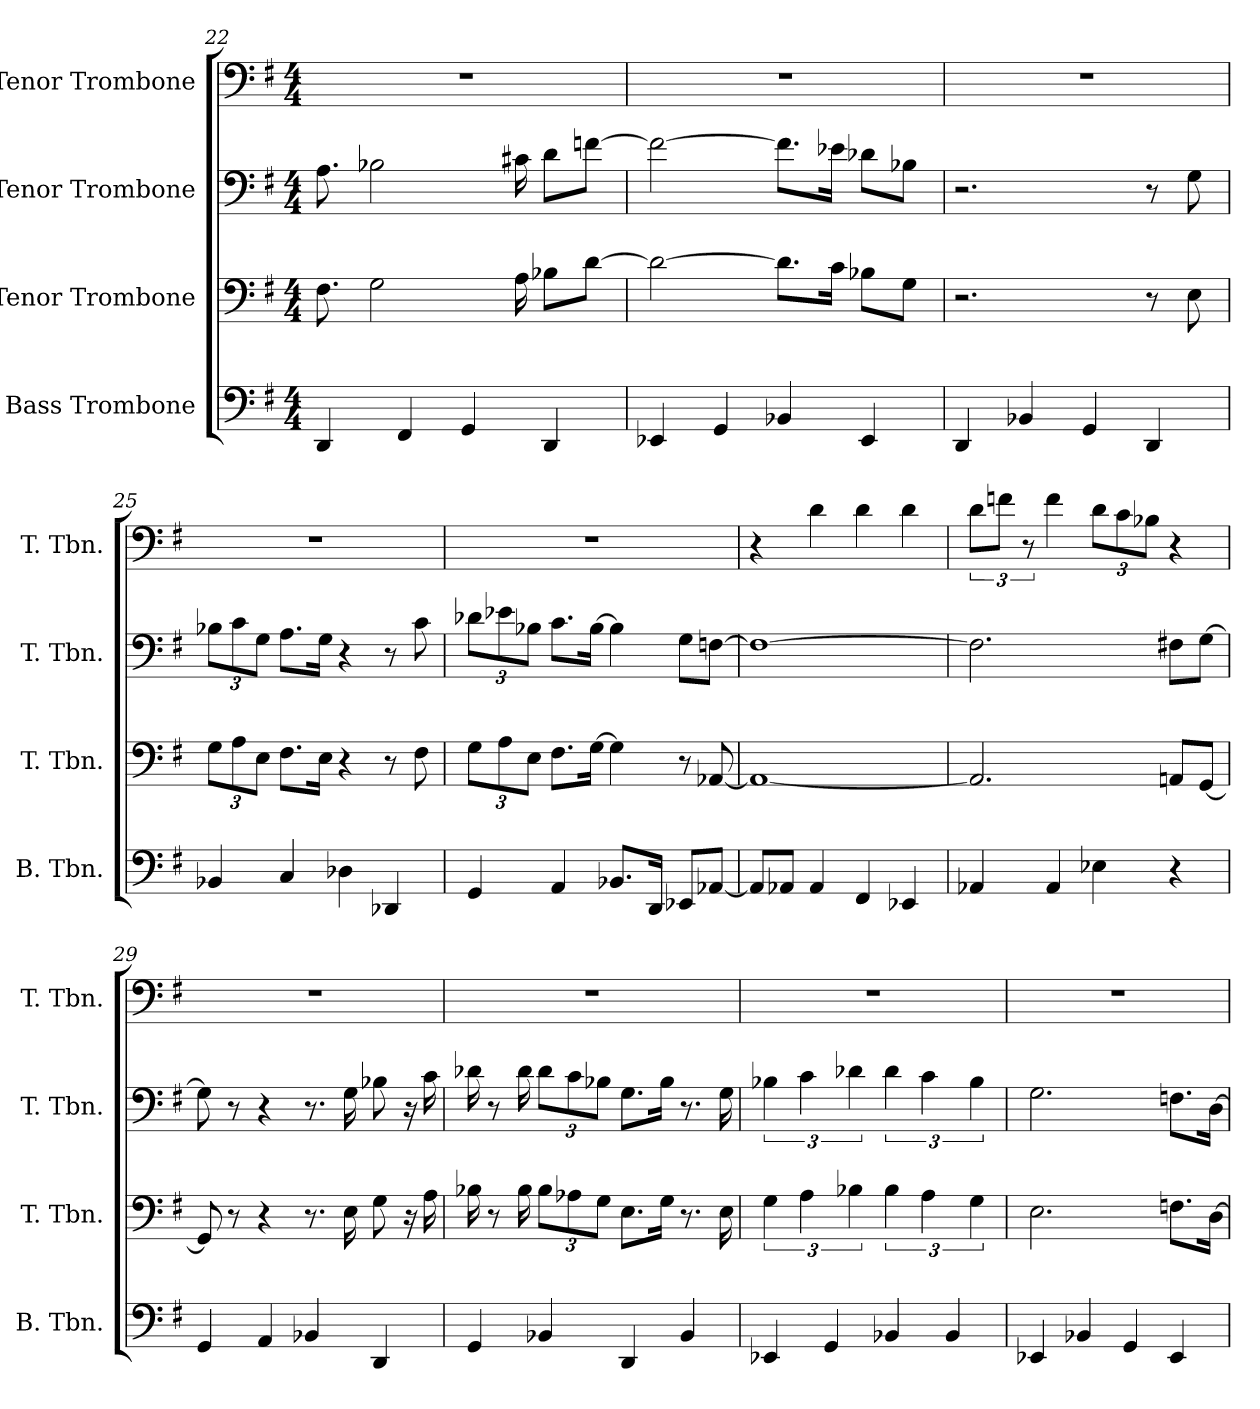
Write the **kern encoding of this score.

**kern	**kern	**kern	**kern
*part4	*part3	*part2	*part1
*staff4	*staff3	*staff2	*staff1
*I"Bass Trombone	*I"Tenor Trombone	*I"Tenor Trombone	*I"Tenor Trombone
*I'B. Tbn.	*I'T. Tbn.	*I'T. Tbn.	*I'T. Tbn.
*clefF4	*clefF4	*clefF4	*clefF4
*k[f#]	*k[f#]	*k[f#]	*k[f#]
*M4/4	*M4/4	*M4/4	*M4/4
=22	=22	=22	=22
4DD/	8.F#\	8.A\	1r
.	2G\	2B-X\	.
4FF#/	.	.	.
4GG/	.	.	.
.	16A\	16c#X\	.
4DD/	8B-X\L	8d\L	.
.	[8d\J	[8fn\J	.
!!LO:LB:g=z
=23	=23	=23	=23
4EE-X/	2d\_	2f\_	1r
4GG/	.	.	.
4BB-X/	8.d\L]	8.f\L]	.
.	16c\Jk	16e-X\Jk	.
4EE-/	8B-X\L	8d-X\L	.
.	8G\J	8B-X\J	.
=24	=24	=24	=24
4DD/	2.r	2.r	1r
4BB-X/	.	.	.
4GG/	.	.	.
4DD/	8r	8r	.
.	8E\	8G\	.
=25	=25	=25	=25
*	*Xbrackettup	*Xbrackettup	*
4BB-X/	12G\L	12B-X\L	1r
.	12A\	12c\	.
.	12E\J	12G\J	.
4C/	8.F#\L	8.A\L	.
.	16E\Jk	16G\Jk	.
4D-X\	4r	4r	.
4DD-X/	8r	8r	.
.	8F#\	8c\	.
=26	=26	=26	=26
4GG/	12G\L	12d-X\L	1r
.	12A\	12e-X\	.
.	12E\J	12B-X\J	.
4AA/	8.F#\L	8.c\L	.
.	[16G\Jk	[16B-\Jk	.
8.BB-X/L	4G\]	4B-\]	.
16DD/Jk	.	.	.
8EE-X/L	8r	8G\L	.
[8AA-X/J	[8AA-X/	[8Fn\J	.
!!LO:LB:g=z
=27	=27	=27	=27
8AA-/L]	1AA-_	1F_	4r
8AA-X/J	.	.	.
4AA-/	.	.	4d\
4FF#/	.	.	4d\
4EE-X/	.	.	4d\
=28	=28	=28	=28
4AA-X/	2.AA-/]	2.F\]	12d\L
.	.	.	12fn\J
.	.	.	12r
4AA-/	.	.	4f\
*	*	*	*Xbrackettup
4E-X\	.	.	12d\L
.	.	.	12c\
.	.	.	12B-X\J
4r	8AAn/L	8F#X\L	4r
.	[8GG/J	[8G\J	.
=29	=29	=29	=29
4GG/	8GG/]	8G\]	1r
.	8r	8r	.
4AA/	4r	4r	.
4BB-X/	8.r	8.r	.
.	16E\	16G\	.
4DD/	8G\	8B-X\	.
.	16r	16r	.
.	16A\	16c\	.
!!LO:PB:g=z
=30	=30	=30	=30
4GG/	16B-X\	16d-X\	1r
.	8r	8r	.
.	16B-\	16d-\	.
4BB-X/	12B-\L	12d-\L	.
.	12A-X\	12c\	.
.	12G\J	12B-X\J	.
4DD/	8.E\L	8.G\L	.
.	16G\Jk	16B-\Jk	.
4BB-/	8.r	8.r	.
.	16E\	16G\	.
=31	=31	=31	=31
*	*brackettup	*brackettup	*
4EE-X/	6G\	6B-X\	1r
.	6A\	6c\	.
4GG/	.	.	.
.	6B-X\	6d-X\	.
4BB-X/	6B-\	6d-\	.
.	6A\	6c\	.
4BB-/	.	.	.
.	6G\	6B-\	.
=32	=32	=32	=32
4EE-X/	2.E\	2.G\	1r
4BB-X/	.	.	.
4GG/	.	.	.
4EE-/	8.Fn\L	8.Fn\L	.
.	[16D\Jk	[16D\Jk	.
=	=	=	=
*-	*-	*-	*-
